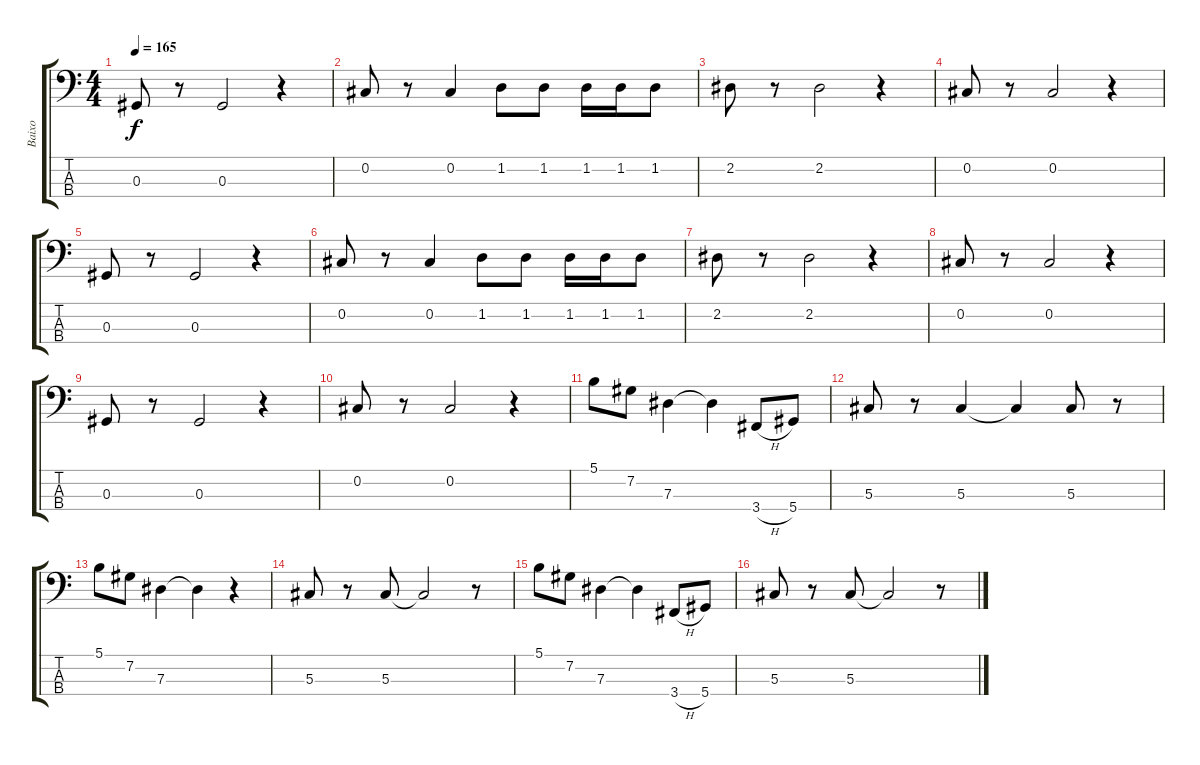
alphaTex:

\track ("Baixo" "Baixo") {instrument electricbassfinger}
\staff {score tabs}
\tuning (Gb2 Db2 Ab1 Eb1) {hide}
\ts (4 4)
\tempo 165
\clef f4
\ks c
0.3.8{dy f} r.8 0.3.2 r.4 |
0.2.8 r.8 0.2.4 1.2.8 1.2.8 1.2.16 1.2.16 1.2.8 |
2.2.8 r.8 2.2.2 r.4 |
0.2.8 r.8 0.2.2 r.4 |
0.3.8 r.8 0.3.2 r.4 |
0.2.8 r.8 0.2.4 1.2.8 1.2.8 1.2.16 1.2.16 1.2.8 |
2.2.8 r.8 2.2.2 r.4 |
0.2.8 r.8 0.2.2 r.4 |
0.3.8 r.8 0.3.2 r.4 |
0.2.8 r.8 0.2.2 r.4 |
5.1.8 7.2.8 7.3.4 7.3{t}.4 3.4{h}.8 5.4.8 |
5.3.8 r.8 5.3.4 5.3{t}.4 5.3.8 r.8 |
5.1.8 7.2.8 7.3.4 7.3{t}.4 r.4 |
5.3.8 r.8 5.3.8 5.3{t}.2 r.8 |
5.1.8 7.2.8 7.3.4 7.3{t}.4 3.4{h}.8 5.4.8 |
5.3.8 r.8 5.3.8 5.3{t}.2 r.8
